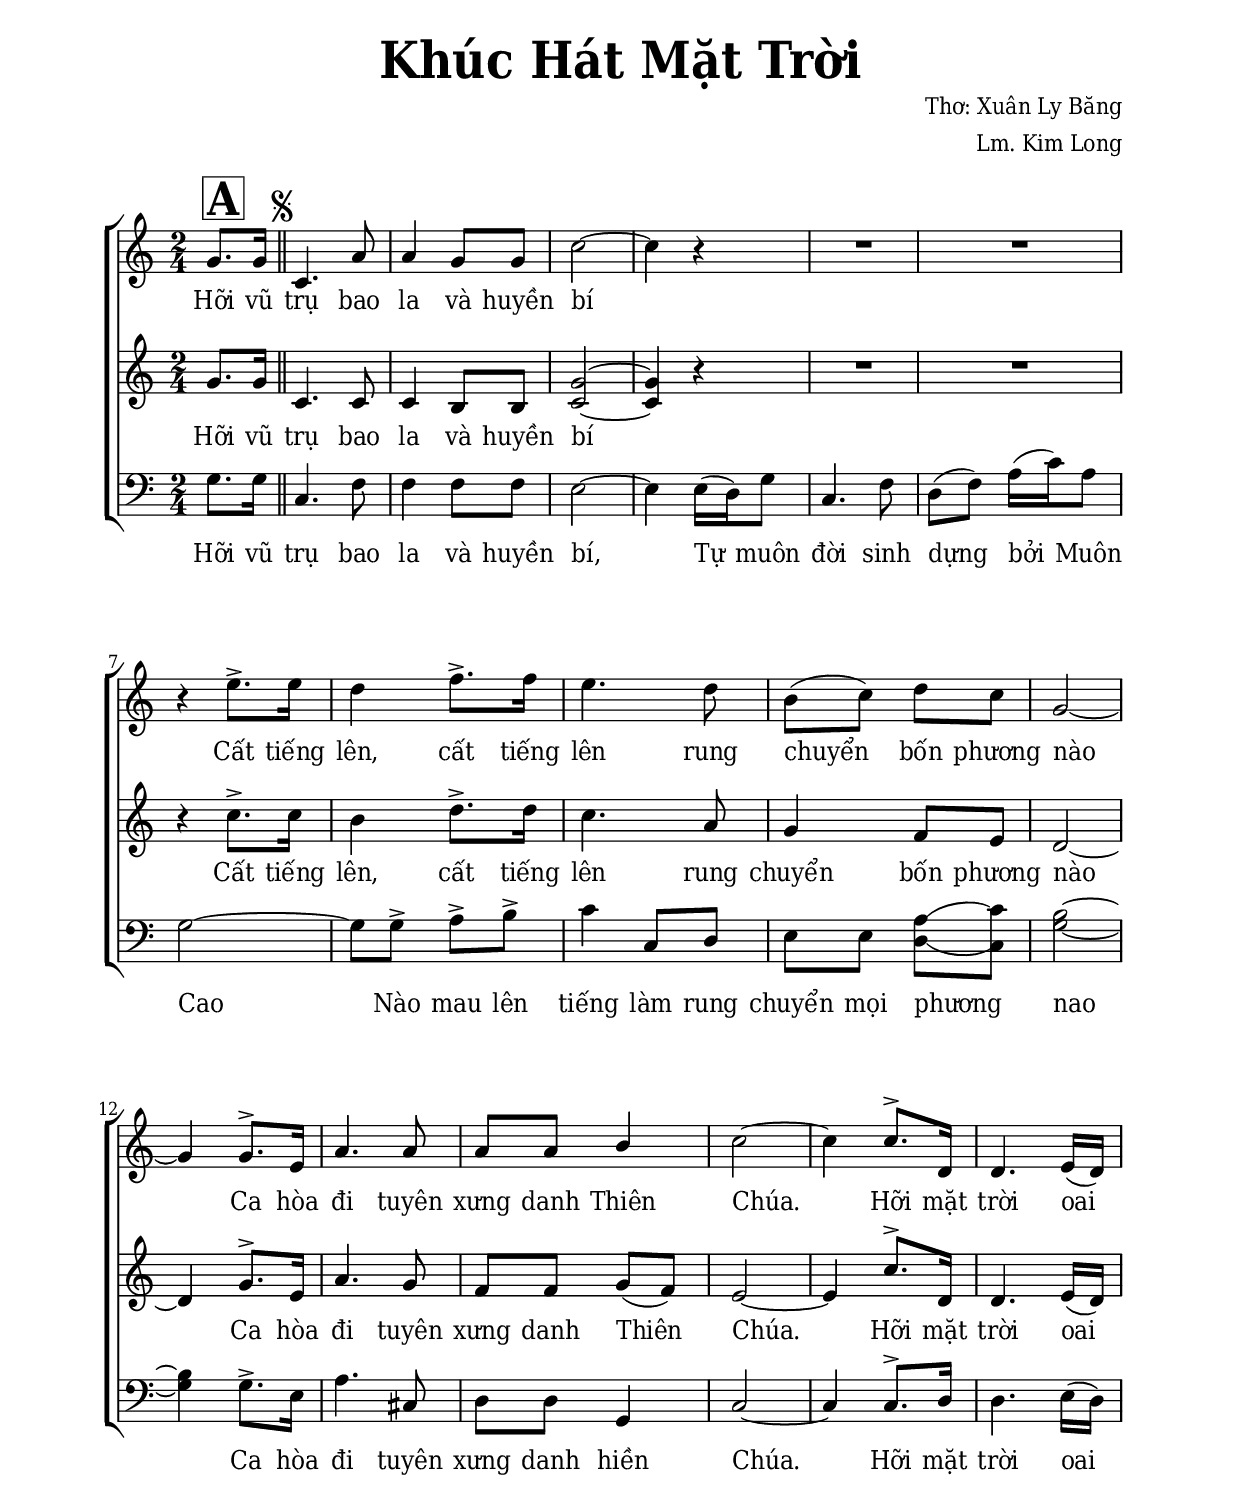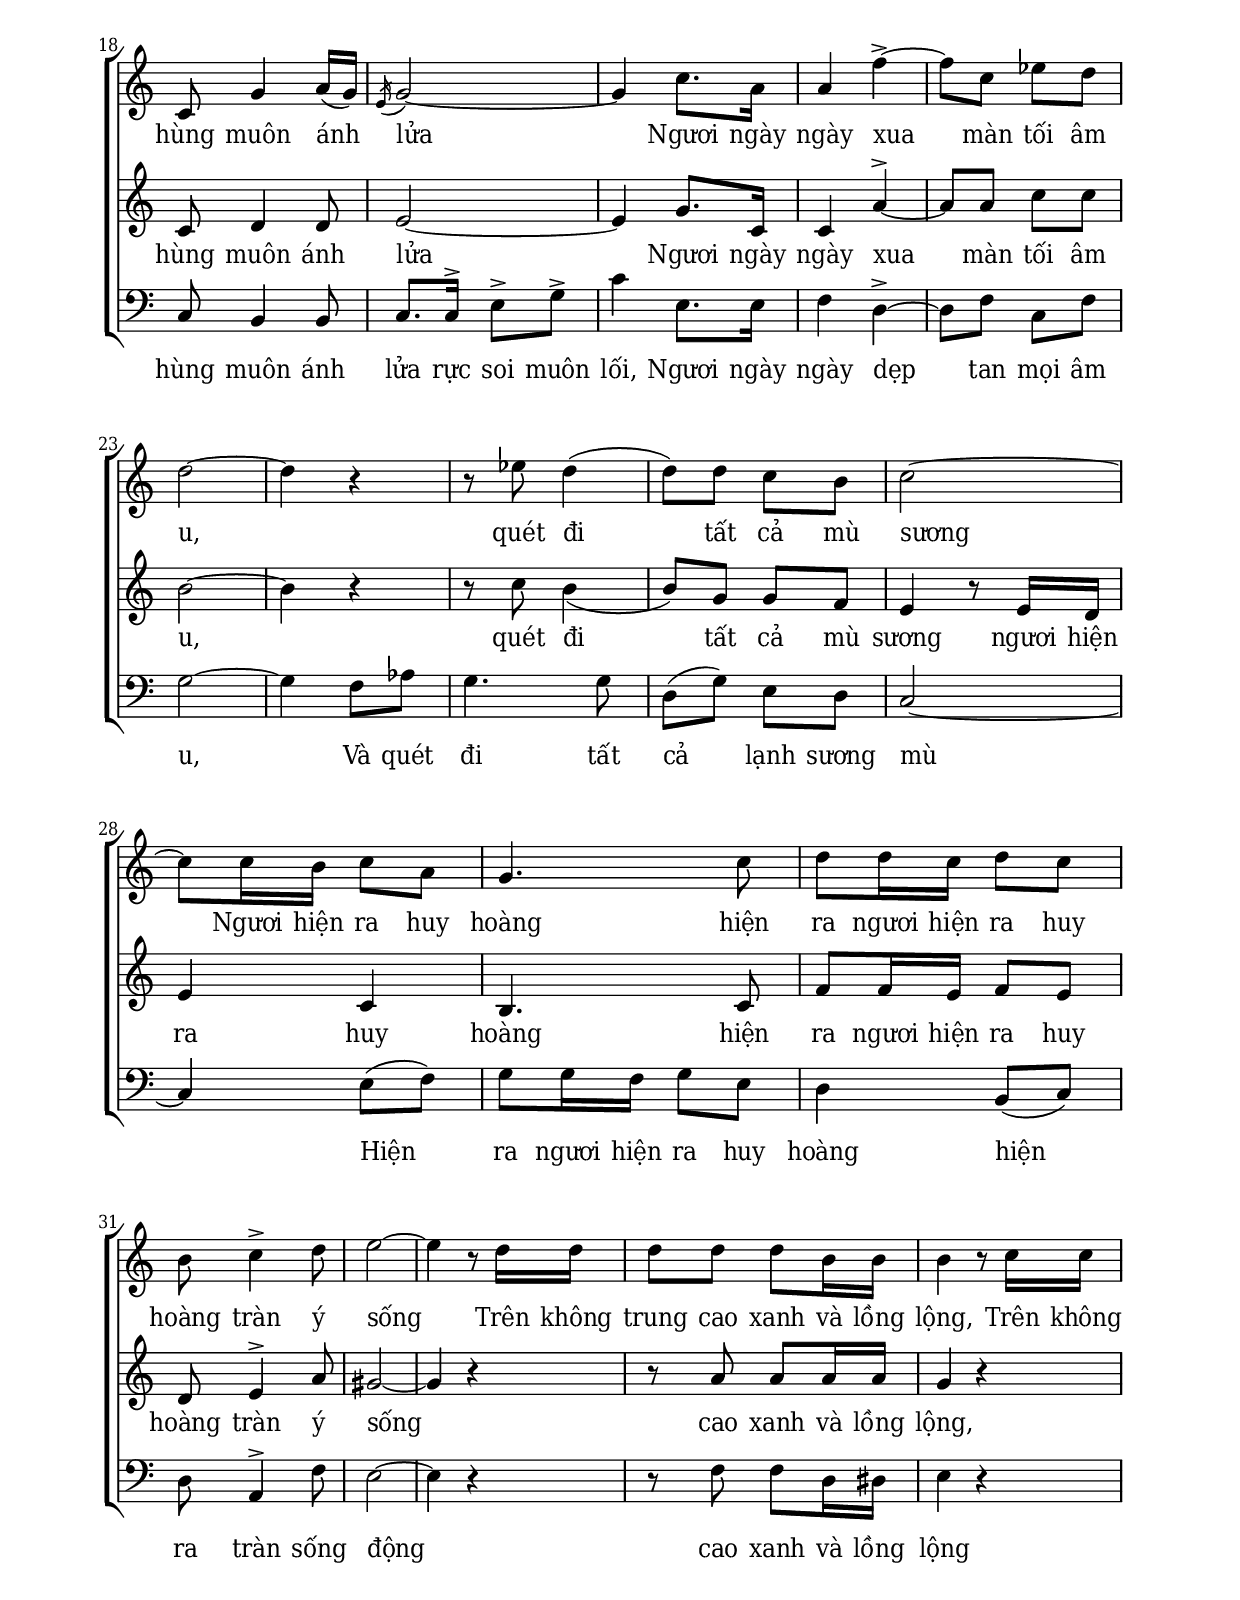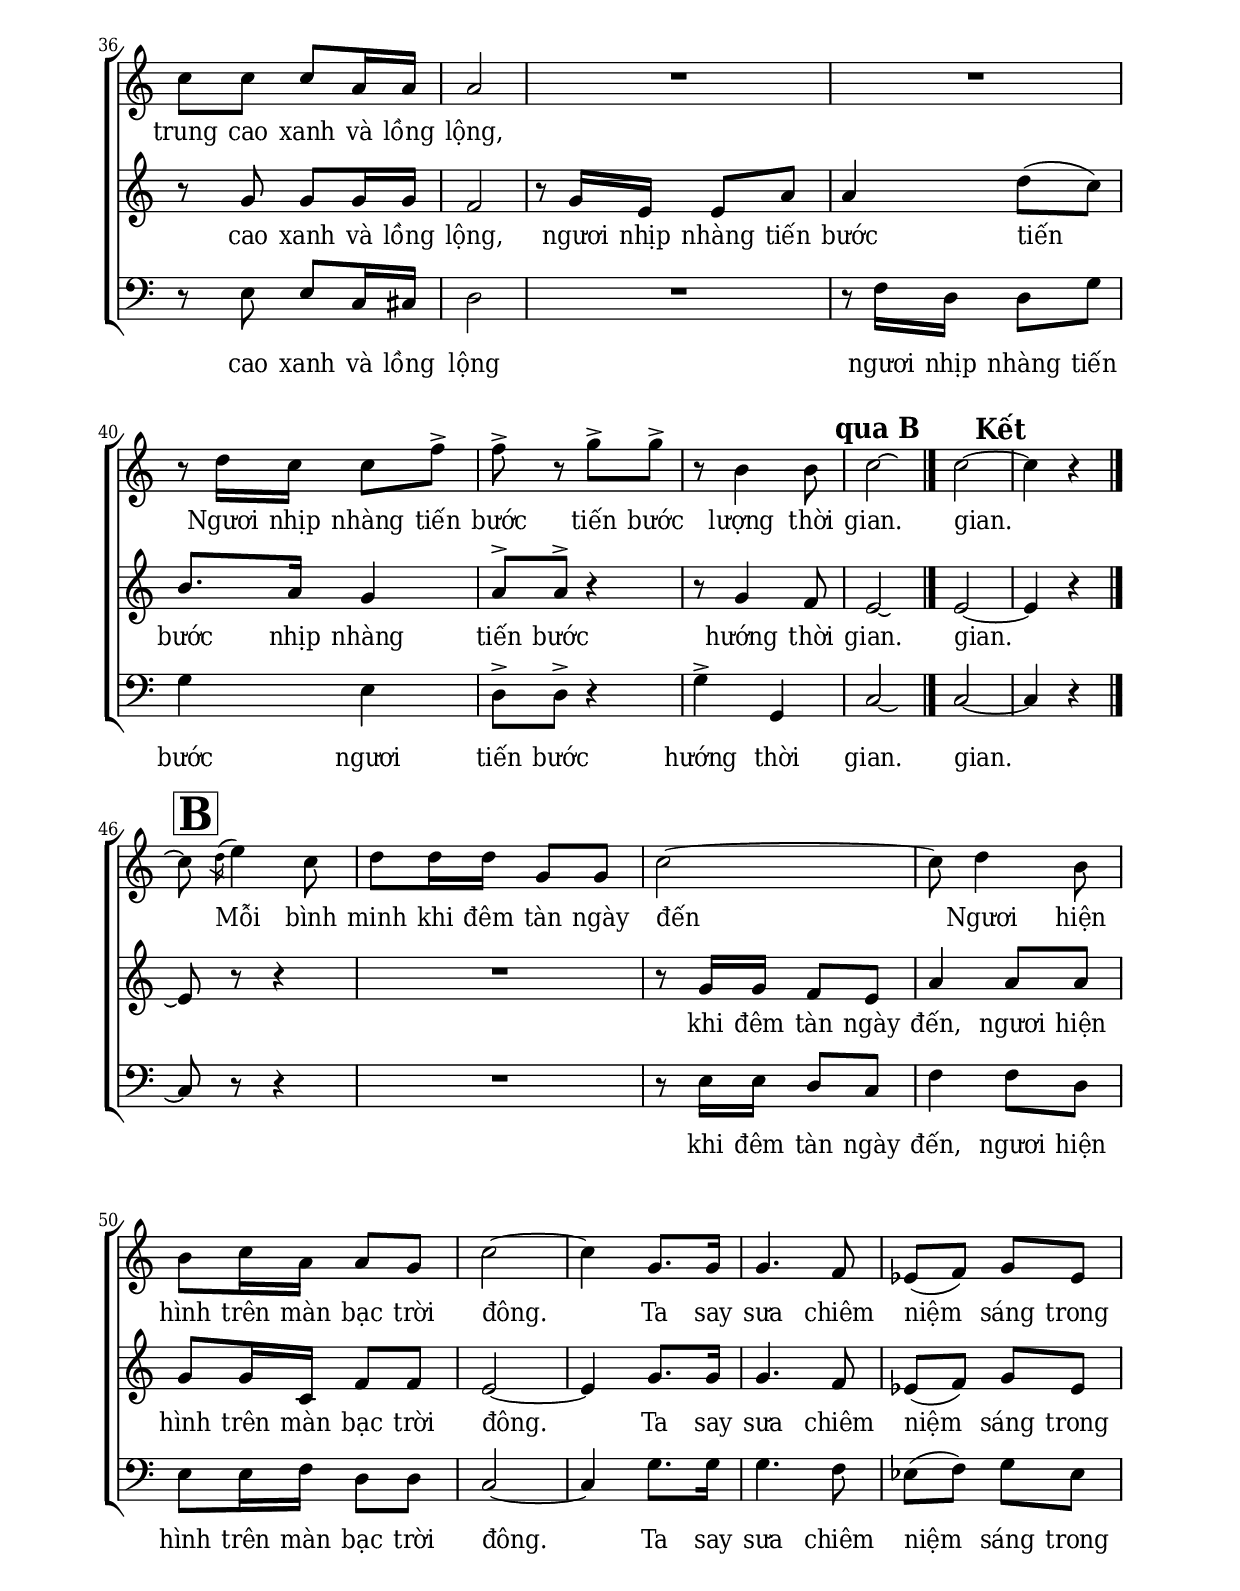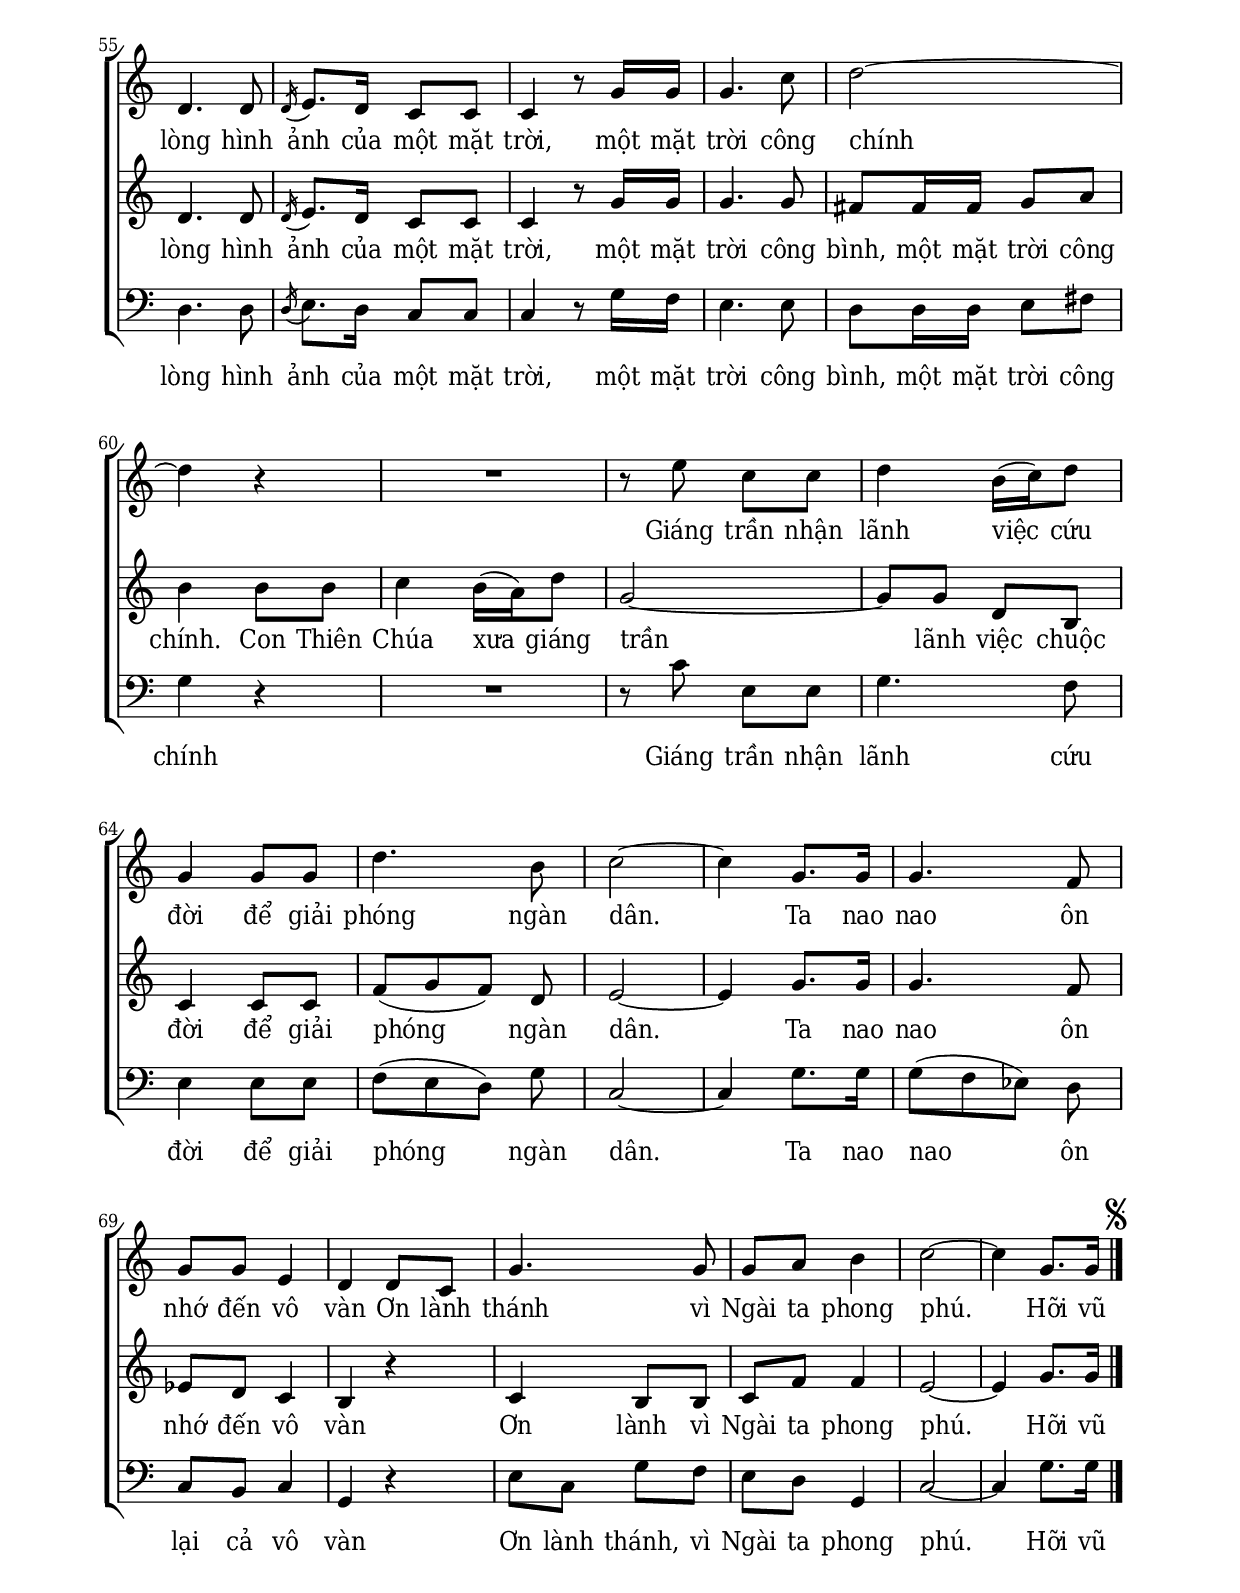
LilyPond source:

% Cài đặt chung\
\version "2.22.1"
\include "english.ly"

\header {
  title = \markup { \fontsize #3 "Khúc Hát Mặt Trời" }
  composer = "Thơ: Xuân Ly Băng"
  arranger = "Lm. Kim Long"
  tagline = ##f
}

% Nhạc phiên khúc
nhacPhienKhucSop = \relative c'' {
  \partial 4
  <>^\markup { \raise #1 \fontsize #6 \box \bold A }
  g8. g16 \bar "||"
  \once \override Score.RehearsalMark.font-size = #0.1
  \mark \markup { \musicglyph #"scripts.segno" }
  c,4. a'8 |
  a4 g8 g |
  c2 ~ |
  c4 r |
  R2
  R
  r4 e8. ^> e16 |
  d4 f8. ^> f16 |
  e4. d8 |
  b (c) d c |
  g2 ~ |
  g4 g8. ^> e16 |
  a4. a8 |
  a a \once \stemUp b4 |
  c2 ~ |
  c4 c8. ^> d,16 |
  d4. e16 (d) |
  c8 g'4
  a16 (g) |
  \slashedGrace {e16 (} g2) ~ |
  g4 c8. a16 |
  a4 f' ^> ~ |
  f8 c ef d |
  d2 ~ |
  d4 r |
  r8 ef8 d4 ^( |
  d8) d c b |
  c2 ^~ |
  c8 c16 b c8 a |
  g4. c8 |
  d d16 c d8 c |
  b c4 ^> d8 |
  e2 ~ |
  e4 r8 |
  d16 d |
  d8 d d b16 b |
  b4 r8 |
  c16 c |
  c8 c c a16 a |
  a2 |
  R2*2
  r8 d16
  c c8 f ^> |
  f ^> r g ^>
  g ^> |
  r b,4 b8 |
  c2 \tweak extra-offset #'(2.5 . 0) \repeatTie
  \tweak extra-offset #'(-3 . 0)
  ^\markup { \fontsize #2 \bold "qua B" }
  \bar "|."
 
  c2
  \tweak extra-offset #'(2 . 0.5)
  ^\markup { \fontsize #2 \bold "Kết" }
  ~ |
  c4 r \bar "|." \break
  
  <>^\markup { \raise #1 \fontsize #6 \box \bold B }
  c8 \repeatTie
  %^\tweak control-points #'((-2 . 3) (-1 . 3.1) (0 . 3.2) (1 . 2.4)) ( <> )
  \slashedGrace { \once \stemDown d16 ^(} e4
  ) c8 |
  d d16 d g,8 g |
  c2 ^~ |
  c8 d4 b8 |
  b c16 a a8 g |
  c2 ~ |
  c4 g8. g16 g4. f8 |
  ef8 (f) g ef |
  d4. d8 |
  \slashedGrace { d16 ( } e8.) d16 c8 c |
  c4 r8 g'16 g |
  g4. c8 |
  d2 ~ |
  d4 r |
  R2
  r8 e c c |
  d4 b16 (c) d8 |
  g,4 g8 g |
  d'4. b8 |
  c2 ~ |
  c4 g8. g16 |
  g4. f8 |
  g g e4 |
  d d8 c |
  g'4. g8 |
  g a b4 |
  c2 ~ |
  c4
  \stemNeutral
  g8. g16
  \once \override Score.RehearsalMark.font-size = #0.1
  \mark \markup { \musicglyph #"scripts.segno" }
  \bar "|."
}

nhacPhienKhucAlto = \relative c'' {
  \partial 4 g8. g16 |
  c,4. c8 |
  c4 b8 b |
  <g' c,>2 ~ |
  <g c,>4 r |
  R2
  R
  r4 c8. ^> c16 |
  b4 d8. ^> d16 |
  c4. a8 |
  g4 f8 e |
  d2 ~ |
  d4 g8. ^> e16 |
  a4. g8 |
  f f g (f) |
  e2 ~ |
  e4 c'8. ^> d,16 |
  d4. e16 (d) |
  c8 d4 d8 |
  e2 ~ |
  e4 g8. c,16 |
  c4 a' ^> ~ |
  a8 a c c |
  b2 ~ |
  b4 r |
  r8 c b4 _( |
  b8) g g f |
  e4 r8 e16 d |
  e4 c |
  b4. c8 |
  f8 f16 e f8 e |
  d e4 ^> a8 |
  gs2 ~ |
  gs4 r4 |
  r8 a a a16 a |
  g4 r |
  r8 g g g16 g |
  f2 |
  r8 g16 e e8 a |
  a4 d8 (c) |
  b8. a16 g4 |
  a8 ^> a ^> r4 |
  r8 g4 f8 |
  e2 \tweak extra-offset #'(2.5 . 0) \repeatTie |
  
  e2 ~ |
  e4 r
  
  e8 \repeatTie r r4 |
  R2
  r8
  g16 g f8 e |
  a4 a8 a |
  g g16 c, f8 f |
  e2 ~ |
  e4 g8. g16 g4. f8 |
  ef8 (f) g ef |
  d4. d8 |
  \slashedGrace { d16 ( } e8.) d16 c8 c |
  c4 r8 g'16 g |
  g4. g8 |
  fs fs16 fs g8 a |
  b4 b8 b
  c4 b16 (a) d8 |
  g,2 ~ |
  g8 g d b |
  c4 c8 c |
  f ([g f]) d |
  e2 ~ |
  e4 g8. g16 |
  g4. f8 |
  ef d c4 |
  b r |
  c b8 b |
  c f f4 |
  e2 ~ |
  e4 g8. g16
}

nhacPhienKhucBas = \relative c {
  \partial 4 g'8. g16 |
  c,4. f8 |
  f4 f8 f |
  e2 ~ |
  e4 e16 (d) g8 |
  c,4. f8 |
  d (f) a16 (c) a8 |
  g2 ~ |
  g8 g ^> a ^> b ^> |
  c4 c,8 d |
  e e <a\=1^( d,\=2_(> <c\=1) c,\=2)> |
  <b g>2 ~ |
  <b g>4 g8. ^> e16 |
  a4. cs,8 |
  d d g,4 |
  c2 ~ |
  c4 c8. ^> d16 |
  d4. e16 (d) |
  c8 b4 b8 |
  c8. c16 ^> e8 ^> g ^> |
  c4 e,8. e16 |
  f4 d ^> ~ |
  d8 f c f |
  g2 ~ |
  g4 f8 af |
  g4. g8 |
  d (g) e d |
  c2 ~ |
  c4 e8 (f) |
  g g16 f g8 e |
  d4 b8 (c) |
  d a4 ^> f'8 |
  e2 ~ |
  e4 r |
  r8 f f d16 ds |
  e4 r |
  r8 e e c16 cs |
  d2 |
  R2
  r8 f16 d d8 g |
  g4 e |
  d8 ^> d ^> r4 |
  g4 ^> g, |
  c2 \tweak extra-offset #'(2.5 . 0) \repeatTie
  
  c2 ~ |
  c4 r
  
  c8 \repeatTie r r4 |
  R2
  r8 e16 e d8 c |
  f4 f8 d |
  e e16 f d8 d |
  c2 ~ |
  c4 g'8. g16 |
  g4. f8 |
  ef (f) g ef |
  d4. d8 |
  \slashedGrace { d16 (} e8.) d16 c8 c |
  c4 r8 g'16 f |
  e4. e8 |
  d d16 d e8 fs |
  g4 r |
  R2
  r8 c e, e |
  g4. f8 |
  e4 e8 e |
  f ([e d]) g |
  c,2 ~ |
  c4 g'8. g16 |
  g8 ([f ef]) d |
  c b c4 |
  g r |
  e'8 c g' f |
  e d g,4 |
  c2 ~ |
  c4 g'8. g16
}

% Lời phiên khúc
loiPhienKhucSop = \lyrics {
  Hỡi vũ trụ bao la và huyền bí
  Cất tiếng lên, cất tiếng lên
  rung chuyển bốn phương nào
  Ca hòa đi tuyên xưng danh Thiên Chúa.
  Hỡi mặt trời oai hùng muôn ánh lửa
  Ngươi ngày ngày xua màn tối âm u,
  quét đi tất cả mù sương
  Ngươi hiện ra huy hoàng
  hiện ra
  ngươi hiện ra huy hoàng
  tràn ý sống
  Trên không trung cao xanh và lồng lộng,
  Trên không trung cao xanh và lồng lộng,
  Ngươi nhịp nhàng tiến bước
  tiến bước lượng thời gian.
  
  gian.
  
  _ Mỗi bình minh khi đêm tàn ngày đến
  Ngươi hiện hình trên màn bạc trời đông.
  Ta say sưa chiêm niệm sáng trong lòng
  hình ảnh của một mặt trời,
  một mặt trời công chính
  Giáng trần nhận lãnh việc cứu đời
  để giải phóng ngàn dân.
  Ta nao nao ôn nhớ đến vô vàn
  Ơn lành thánh
  vì Ngài ta phong phú.
  
  Hỡi vũ
}

loiPhienKhucAlto = \lyrics {
  Hỡi vũ trụ bao la và huyền bí
  Cất tiếng lên, cất tiếng lên
  rung chuyển bốn phương nào
  Ca hòa đi tuyên xưng danh Thiên Chúa.
  Hỡi mặt trời oai hùng muôn ánh lửa
  Ngươi ngày ngày xua màn tối âm u,
  quét đi tất cả mù sương
  ngươi hiện ra huy hoàng
  hiện ra
  ngươi hiện ra huy hoàng
  tràn ý sống
  cao xanh và lồng lộng,
  cao xanh và lồng lộng,
  ngươi nhịp nhàng tiến bước
  tiến bước nhịp nhàng tiến bước hướng thời gian.
  
  gian.
  
  _ khi đêm tàn ngày đến,
  ngươi hiện hình trên màn bạc trời đông.
  Ta say sưa chiêm niệm sáng trong lòng
  hình ảnh của một mặt trời,
  một mặt trời công bình,
  một mặt trời công chính.
  Con Thiên Chúa xưa giáng trần
  lãnh việc chuộc đời
  để giải phóng ngàn dân.
  Ta nao nao ôn nhớ đến vô vàn
  Ơn lành 
  vì Ngài ta phong phú.
  
  Hỡi vũ
}

loiPhienKhucBas = \lyrics {
  \override LyricText.extra-offset = #'(0 . -1)
  Hỡi vũ trụ bao la và huyền bí,
  Tự muôn đời sinh dựng bởi Muôn Cao
  Nào mau lên tiếng làm rung chuyển mọi phương nao
  Ca hòa đi tuyên xưng danh hiền Chúa.
  Hỡi mặt trời oai hùng muôn ánh lửa rực soi muôn lối,
  Ngươi ngày ngày dẹp tan mọi âm u,
  Và quét đi tất cả lạnh sương mù
  Hiện ra ngươi hiện ra huy hoàng
  hiện ra tràn sống động
  cao xanh và lồng lộng
  cao xanh và lồng lộng
  ngươi nhịp nhàng tiến bước
  ngươi tiến bước hướng thời gian.
  
  gian.
  
  _ khi đêm tàn ngày đến,
  ngươi hiện hình trên màn bạc trời đông.
  Ta say sưa chiêm niệm sáng trong lòng
  hình ảnh của một mặt trời,
  một mặt trời công bình,
  một mặt trời công chính
  Giáng trần nhận lãnh cứu đời
  để giải phóng ngàn dân.
  Ta nao nao ôn lại cả vô vàn
  Ơn lành thánh, vì Ngài ta phong phú.
  Hỡi vũ
}

% Dàn trang
\paper {
  #(set-paper-size "a4")
  top-margin = 15\mm
  bottom-margin = 20\mm
  left-margin = 20\mm
  right-margin = 20\mm
  indent = #0
  #(define fonts
	 (make-pango-font-tree "Deja Vu Serif Condensed"
	 		       "Deja Vu Serif Condensed"
			       "Deja Vu Serif Condensed"
			       (/ 20 20)))
  print-page-number = ##f
  system-system-spacing = #'((basic-distance . 13)
                             (minimum-distance . 13)
                             (padding . 2))
  score-system-spacing = #'((basic-distance . 13)
                             (minimum-distance . 13)
                             (padding . 2))
  %page-count = 3
}

TongNhip = {
  \key c \major \time 2/4
  \set Timing.beamExceptions = #'()
  \set Timing.baseMoment = #(ly:make-moment 1/4)
}

% Đổi kích thước nốt cho bè phụ
notBePhu =
#(define-music-function (font-size music) (number? ly:music?)
   (for-some-music
     (lambda (m)
       (if (music-is-of-type? m 'rhythmic-event)
           (begin
             (set! (ly:music-property m 'tweaks)
                   (cons `(font-size . ,font-size)
                         (ly:music-property m 'tweaks)))
             #t)
           #f))
     music)
   music)

\score {
  \new ChoirStaff <<
    \new Staff <<
      \new Voice = "beSop" {
        \clef treble \TongNhip \nhacPhienKhucSop
      }
      \new Lyrics \lyricsto "beSop" \loiPhienKhucSop
      >>
    \new Staff <<
      \new Voice = "beAlto" {
        \clef treble \TongNhip \nhacPhienKhucAlto
      }
      \new Lyrics \lyricsto beAlto \loiPhienKhucAlto
    >>
    \new Staff <<
      \new Voice = "beBass" {
        \clef bass \TongNhip \nhacPhienKhucBas
      }
      \new Lyrics \lyricsto beBass \loiPhienKhucBas
    >>
  >>
  \layout {
    %\override Lyrics.LyricText.font-size = #+2
    \override Lyrics.LyricSpace.minimum-distance = #1
  } 
}
